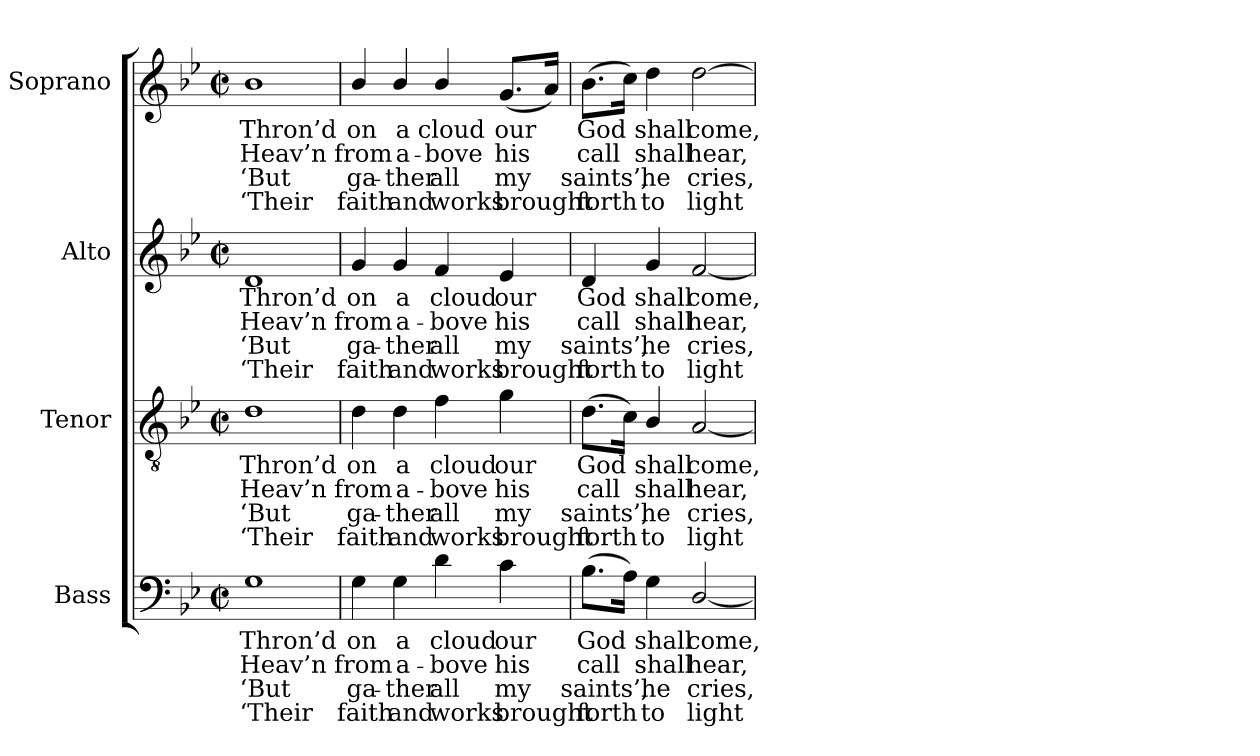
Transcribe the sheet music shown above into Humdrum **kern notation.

**kern	**text	**text	**text	**text	**kern	**text	**text	**text	**text	**kern	**text	**text	**text	**text	**kern	**text	**text	**text	**text
*part4	*part4	*part4	*part4	*part4	*part3	*part3	*part3	*part3	*part3	*part2	*part2	*part2	*part2	*part2	*part1	*part1	*part1	*part1	*part1
*staff4	*staff4	*staff4	*staff4	*staff4	*staff3	*staff3	*staff3	*staff3	*staff3	*staff2	*staff2	*staff2	*staff2	*staff2	*staff1	*staff1	*staff1	*staff1	*staff1
*I"Bass	*	*	*	*	*I"Tenor	*	*	*	*	*I"Alto	*	*	*	*	*I"Soprano	*	*	*	*
*I'B.	*	*	*	*	*I'T.	*	*	*	*	*I'A.	*	*	*	*	*I'S.	*	*	*	*
!!LO:PB:g=z
*clefF4	*	*	*	*	*clefGv2	*	*	*	*	*clefG2	*	*	*	*	*clefG2	*	*	*	*
*	*	*	*	*	*ITrd7c12	*	*	*	*	*	*	*	*	*	*	*	*	*	*
*k[b-e-]	*	*	*	*	*k[b-e-]	*	*	*	*	*k[b-e-]	*	*	*	*	*k[b-e-]	*	*	*	*
*g:	*	*	*	*	*g:	*	*	*	*	*g:	*	*	*	*	*g:	*	*	*	*
*M2/2	*	*	*	*	*M2/2	*	*	*	*	*M2/2	*	*	*	*	*M2/2	*	*	*	*
*met(c|)	*	*	*	*	*met(c|)	*	*	*	*	*met(c|)	*	*	*	*	*met(c|)	*	*	*	*
=1	=1	=1	=1	=1	=1	=1	=1	=1	=1	=1	=1	=1	=1	=1	=1	=1	=1	=1	=1
!	!LO:LY:b:color=#000000	!LO:LY:b:color=#000000	!LO:LY:b:color=#000000	!LO:LY:b:color=#000000	!	!	!	!	!	!	!	!	!	!	!	!	!	!	!
!	!	!	!	!	!	!LO:LY:b:color=#000000	!LO:LY:b:color=#000000	!LO:LY:b:color=#000000	!LO:LY:b:color=#000000	!	!	!	!	!	!	!	!	!	!
!	!	!	!	!	!	!	!	!	!	!	!LO:LY:b:color=#000000	!LO:LY:b:color=#000000	!LO:LY:b:color=#000000	!LO:LY:b:color=#000000	!	!	!	!	!
!	!	!	!	!	!	!	!	!	!	!	!	!	!	!	!	!LO:LY:b:color=#000000	!LO:LY:b:color=#000000	!LO:LY:b:color=#000000	!LO:LY:b:color=#000000
1Gi	Thron’d	Heav’n	‘But	‘Their	1Di	Thron’d	Heav’n	‘But	‘Their	1di	Thron’d	Heav’n	‘But	‘Their	1b-i	Thron’d	Heav’n	‘But	‘Their
=2	=2	=2	=2	=2	=2	=2	=2	=2	=2	=2	=2	=2	=2	=2	=2	=2	=2	=2	=2
!	!LO:LY:b:color=#000000	!LO:LY:b:color=#000000	!LO:LY:b:color=#000000	!LO:LY:b:color=#000000	!	!	!	!	!	!	!	!	!	!	!	!	!	!	!
!	!	!	!	!	!	!LO:LY:b:color=#000000	!LO:LY:b:color=#000000	!LO:LY:b:color=#000000	!LO:LY:b:color=#000000	!	!	!	!	!	!	!	!	!	!
!	!	!	!	!	!	!	!	!	!	!	!LO:LY:b:color=#000000	!LO:LY:b:color=#000000	!LO:LY:b:color=#000000	!LO:LY:b:color=#000000	!	!	!	!	!
!	!	!	!	!	!	!	!	!	!	!	!	!	!	!	!	!LO:LY:b:color=#000000	!LO:LY:b:color=#000000	!LO:LY:b:color=#000000	!LO:LY:b:color=#000000
4Gi\	on	from	ga-	-faith	4Di\	on	from	ga-	-faith	4gi/	on	from	ga-	-faith	4b-i/	on	from	ga-	-faith
!	!LO:LY:b:color=#000000	!LO:LY:b:color=#000000	!LO:LY:b:color=#000000	!LO:LY:b:color=#000000	!	!	!	!	!	!	!	!	!	!	!	!	!	!	!
!	!	!	!	!	!	!LO:LY:b:color=#000000	!LO:LY:b:color=#000000	!LO:LY:b:color=#000000	!LO:LY:b:color=#000000	!	!	!	!	!	!	!	!	!	!
!	!	!	!	!	!	!	!	!	!	!	!LO:LY:b:color=#000000	!LO:LY:b:color=#000000	!LO:LY:b:color=#000000	!LO:LY:b:color=#000000	!	!	!	!	!
!	!	!	!	!	!	!	!	!	!	!	!	!	!	!	!	!LO:LY:b:color=#000000	!LO:LY:b:color=#000000	!LO:LY:b:color=#000000	!LO:LY:b:color=#000000
4Gi\	a	a-	ther	and	4Di\	a	a-	ther	and	4gi/	a	a-	ther	and	4b-i/	a	a-	ther	and
!	!LO:LY:b:color=#000000	!LO:LY:b:color=#000000	!LO:LY:b:color=#000000	!LO:LY:b:color=#000000	!	!	!	!	!	!	!	!	!	!	!	!	!	!	!
!	!	!	!	!	!	!LO:LY:b:color=#000000	!LO:LY:b:color=#000000	!LO:LY:b:color=#000000	!LO:LY:b:color=#000000	!	!	!	!	!	!	!	!	!	!
!	!	!	!	!	!	!	!	!	!	!	!LO:LY:b:color=#000000	!LO:LY:b:color=#000000	!LO:LY:b:color=#000000	!LO:LY:b:color=#000000	!	!	!	!	!
!	!	!	!	!	!	!	!	!	!	!	!	!	!	!	!	!LO:LY:b:color=#000000	!LO:LY:b:color=#000000	!LO:LY:b:color=#000000	!LO:LY:b:color=#000000
4di\	cloud	-bove	all	works	4Fi\	cloud	-bove	all	works	4fi/	cloud	-bove	all	works	4b-i/	cloud	-bove	all	works
!	!LO:LY:b:color=#000000	!LO:LY:b:color=#000000	!LO:LY:b:color=#000000	!LO:LY:b:color=#000000	!	!	!	!	!	!	!	!	!	!	!	!	!	!	!
!	!	!	!	!	!	!LO:LY:b:color=#000000	!LO:LY:b:color=#000000	!LO:LY:b:color=#000000	!LO:LY:b:color=#000000	!	!	!	!	!	!	!	!	!	!
!	!	!	!	!	!	!	!	!	!	!	!LO:LY:b:color=#000000	!LO:LY:b:color=#000000	!LO:LY:b:color=#000000	!LO:LY:b:color=#000000	!	!	!	!	!
!	!	!	!	!	!	!	!	!	!	!	!	!	!	!	!	!LO:LY:b:color=#000000	!LO:LY:b:color=#000000	!LO:LY:b:color=#000000	!LO:LY:b:color=#000000
4ci\	our	his	my	brought	4Gi\	our	his	my	brought	4e-i/	our	his	my	brought	(8.gi/L	our	his	my	brought
.	.	.	.	.	.	.	.	.	.	.	.	.	.	.	16ai/Jk)	.	.	.	.
=3	=3	=3	=3	=3	=3	=3	=3	=3	=3	=3	=3	=3	=3	=3	=3	=3	=3	=3	=3
!	!LO:LY:b:color=#000000	!LO:LY:b:color=#000000	!LO:LY:b:color=#000000	!LO:LY:b:color=#000000	!	!	!	!	!	!	!	!	!	!	!	!	!	!	!
!	!	!	!	!	!	!LO:LY:b:color=#000000	!LO:LY:b:color=#000000	!LO:LY:b:color=#000000	!LO:LY:b:color=#000000	!	!	!	!	!	!	!	!	!	!
!	!	!	!	!	!	!	!	!	!	!	!LO:LY:b:color=#000000	!LO:LY:b:color=#000000	!LO:LY:b:color=#000000	!LO:LY:b:color=#000000	!	!	!	!	!
!	!	!	!	!	!	!	!	!	!	!	!	!	!	!	!	!LO:LY:b:color=#000000	!LO:LY:b:color=#000000	!LO:LY:b:color=#000000	!LO:LY:b:color=#000000
(8.B-i\L	God	call	saints’,	forth	(8.Di\L	God	call	saints’,	forth	4di/	God	call	saints’,	forth	(8.b-i\L	God	call	saints’,	forth
16Ai\Jk)	.	.	.	.	16Ci\Jk)	.	.	.	.	.	.	.	.	.	16cci\Jk)	.	.	.	.
!	!LO:LY:b:color=#000000	!LO:LY:b:color=#000000	!LO:LY:b:color=#000000	!LO:LY:b:color=#000000	!	!	!	!	!	!	!	!	!	!	!	!	!	!	!
!	!	!	!	!	!	!LO:LY:b:color=#000000	!LO:LY:b:color=#000000	!LO:LY:b:color=#000000	!LO:LY:b:color=#000000	!	!	!	!	!	!	!	!	!	!
!	!	!	!	!	!	!	!	!	!	!	!LO:LY:b:color=#000000	!LO:LY:b:color=#000000	!LO:LY:b:color=#000000	!LO:LY:b:color=#000000	!	!	!	!	!
!	!	!	!	!	!	!	!	!	!	!	!	!	!	!	!	!LO:LY:b:color=#000000	!LO:LY:b:color=#000000	!LO:LY:b:color=#000000	!LO:LY:b:color=#000000
4Gi\	shall	shall	he	to	4BB-i/	shall	shall	he	to	4gi/	shall	shall	he	to	4ddi\	shall	shall	he	to
!	!LO:LY:b:color=#000000	!LO:LY:b:color=#000000	!LO:LY:b:color=#000000	!LO:LY:b:color=#000000	!	!	!	!	!	!	!	!	!	!	!	!	!	!	!
!	!	!	!	!	!	!LO:LY:b:color=#000000	!LO:LY:b:color=#000000	!LO:LY:b:color=#000000	!LO:LY:b:color=#000000	!	!	!	!	!	!	!	!	!	!
!	!	!	!	!	!	!	!	!	!	!	!LO:LY:b:color=#000000	!LO:LY:b:color=#000000	!LO:LY:b:color=#000000	!LO:LY:b:color=#000000	!	!	!	!	!
!	!	!	!	!	!	!	!	!	!	!	!	!	!	!	!	!LO:LY:b:color=#000000	!LO:LY:b:color=#000000	!LO:LY:b:color=#000000	!LO:LY:b:color=#000000
[2Di/	come,	hear,	cries,	light	[2AAi/	come,	hear,	cries,	light	[2fi/	come,	hear,	cries,	light	[2ddi\	come,	hear,	cries,	light
=	=	=	=	=	=	=	=	=	=	=	=	=	=	=	=	=	=	=	=
*-	*-	*-	*-	*-	*-	*-	*-	*-	*-	*-	*-	*-	*-	*-	*-	*-	*-	*-	*-
